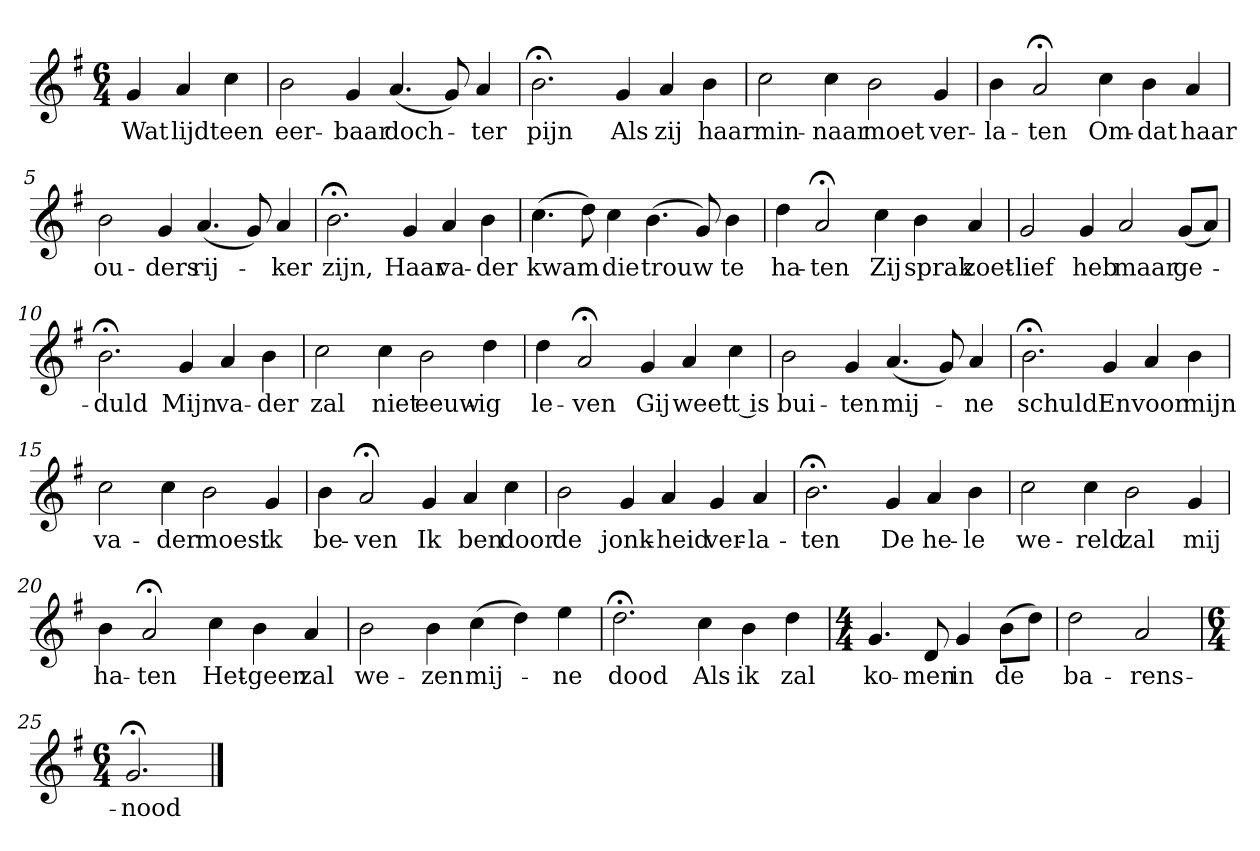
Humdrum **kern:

**kern	**text
*part1	*part1
*staff1	*staff1
*k[f#]	*
*G:	*
*M6/4	*
*MM120	*
=	=
4g	Wat
4a	lijdt
4cc	een
=1	=1
2b	eer-
4g	-baar
(4.a	doch-
8g)	.
4a	-ter
=2	=2
2.b;<	pijn
4g	Als
4a	zij
4b	haar
=3	=3
2cc	min-
4cc	-naar
2b	moet
4g	ver-
=4	=4
4b	-la-
2a;<	-ten
4cc	Om-
4b	-dat
4a	haar
=5	=5
2b	ou-
4g	-ders
(4.a	rij-
8g)	.
4a	-ker
=6	=6
2.b;<	zijn,
4g	Haar
4a	va-
4b	-der
=7	=7
(4.cc	kwam
8dd)	.
4cc	die
(4.b	trouw
8g)	.
4b	te
=8	=8
4dd	ha-
2a;<	-ten
4cc	Zij
4b	sprak
4a	zoet-
=9	=9
2g	-lief
4g	heb
2a	maar
(8gL	ge-
8aJ)	.
=10	=10
2.b;<	-duld
4g	Mijn
4a	va-
4b	-der
=11	=11
2cc	zal
4cc	niet
2b	eeuw-
4dd	-ig
=12	=12
4dd	le-
2a;<	-ven
4g	Gij
4a	weet
4cc	't is
=13	=13
2b	bui-
4g	-ten
(4.a	mij-
8g)	.
4a	-ne
=14	=14
2.b;<	schuld
4g	En
4a	voor
4b	mijn
=15	=15
2cc	va-
4cc	-der
2b	moest
4g	ik
=16	=16
4b	be-
2a;<	-ven
4g	Ik
4a	ben
4cc	door
=17	=17
2b	de
4g	jonk-
4a	-heid
4g	ver-
4a	-la-
=18	=18
2.b;<	-ten
4g	De
4a	he-
4b	-le
=19	=19
2cc	we-
4cc	-reld
2b	zal
4g	mij
=20	=20
4b	ha-
2a;<	-ten
4cc	Het-
4b	-geen
4a	zal
=21	=21
2b	we-
4b	-zen
(4cc	mij-
4dd)	.
4ee	-ne
=22	=22
2.dd;<	dood
4cc	Als
4b	ik
4dd	zal
=23	=23
*M4/4	*
4.g	ko-
8d	-men
4g	in
(8bL	de
8ddJ)	.
=24	=24
2dd	ba-
2a	-rens-
=25	=25
*M6/4	*
2.g;<	-nood
==	==
*-	*-
